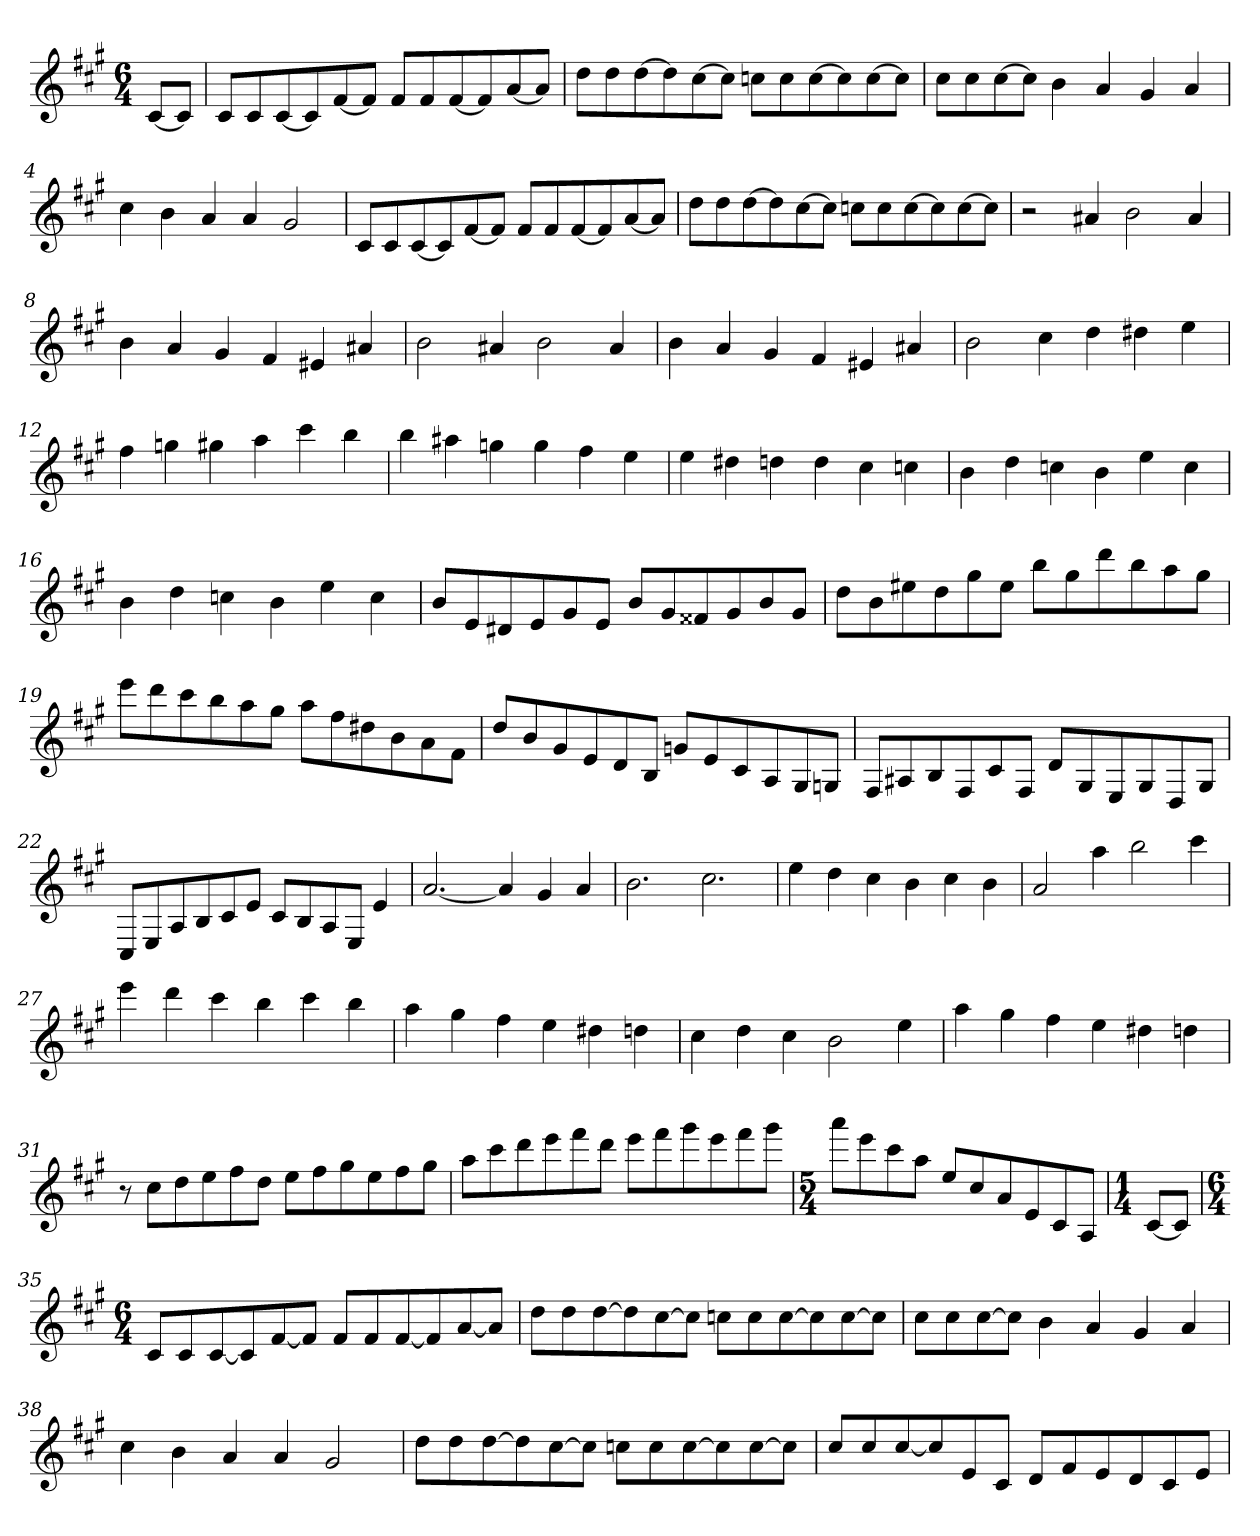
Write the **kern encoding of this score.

**kern
*part1
*staff1
*clefG2
*k[f#c#g#]
*A:
*M6/4
=
[8c#/L
8c#/J]
=1
8c#/L
8c#/
[8c#/
8c#/]
[8f#/
8f#/J]
8f#/L
8f#/
[8f#/
8f#/]
[8a/
8a/J]
=2
8dd\L
8dd\
[8dd\
8dd\]
[8cc#\
8cc#\J]
8ccn\L
8cc\
[8cc\
8cc\]
[8cc\
8cc\J]
=3
8cc#\L
8cc#\
[8cc#\
8cc#\J]
4b
4a
4g#
4a
=4
4cc#
4b
4a
4a
2g#
=5
8c#/L
8c#/
[8c#/
8c#/]
[8f#/
8f#/J]
8f#/L
8f#/
[8f#/
8f#/]
[8a/
8a/J]
=6
8dd\L
8dd\
[8dd\
8dd\]
[8cc#\
8cc#\J]
8ccn\L
8cc\
[8cc\
8cc\]
[8cc\
8cc\J]
=7
2r
4a#X
2b
4a#
=8
4b
4a
4g#
4f#
4e#X
4a#X
=9
2b
4a#X
2b
4a#
=10
4b
4a
4g#
4f#
4e#X
4a#X
=11
2b
4cc#
4dd
4dd#X
4ee
=12
4ff#
4ggn
4gg#X
4aa
4ccc#
4bb
=13
4bb
4aa#X
4ggn
4gg
4ff#
4ee
=14
4ee
4dd#X
4ddn
4dd
4cc#
4ccn
=15
4b
4dd
4ccn
4b
4ee
4cc
=16
4b
4dd
4ccn
4b
4ee
4cc
=17
8b/L
8e/
8d#X/
8e/
8g#/
8e/J
8b/L
8g#/
8f##X/
8g#/
8b/
8g#/J
=18
8dd\L
8b\
8ee#X\
8dd\
8gg#\
8ee#\J
8bb\L
8gg#\
8ddd\
8bb\
8aa\
8gg#\J
=19
8eee\L
8ddd\
8ccc#\
8bb\
8aa\
8gg#\J
8aa\L
8ff#\
8dd#X\
8b\
8a\
8f#\J
=20
8dd/L
8b/
8g#/
8e/
8d/
8B/J
8gn/L
8e/
8c#/
8A/
8G#/
8Gn/J
=21
8F#/L
8A#X/
8B/
8F#/
8c#/
8F#/J
8d/L
8G#/
8E/
8G#/
8D/
8G#/J
=22
8C#/L
8E/
8A/
8B/
8c#/
8e/J
8c#/L
8B/
8A/
8E/J
4e
=23
[2.a
4a]
4g#
4a
=24
2.b
2.cc#
=25
4ee
4dd
4cc#
4b
4cc#
4b
=26
2a
4aa
2bb
4ccc#
=27
4eee
4ddd
4ccc#
4bb
4ccc#
4bb
=28
4aa
4gg#
4ff#
4ee
4dd#X
4ddn
=29
4cc#
4dd
4cc#
2b
4ee
=30
4aa
4gg#
4ff#
4ee
4dd#X
4ddn
=31
8r
8cc#\L
8dd\
8ee\
8ff#\
8dd\J
8ee\L
8ff#\
8gg#\
8ee\
8ff#\
8gg#\J
=32
8aa\L
8ccc#\
8ddd\
8eee\
8fff#\
8ddd\J
8eee\L
8fff#\
8ggg#\
8eee\
8fff#\
8ggg#\J
=33
*M5/4
8aaa\L
8eee\
8ccc#\
8aa\J
8ee/L
8cc#/
8a/
8e/
8c#/
8A/J
=34
*M1/4
[8c#/L
8c#/J]
=35
*M6/4
8c#/L
8c#/
[8c#/
8c#/]
[8f#/
8f#/J]
8f#/L
8f#/
[8f#/
8f#/]
[8a/
8a/J]
=36
8dd\L
8dd\
[8dd\
8dd\]
[8cc#\
8cc#\J]
8ccn\L
8cc\
[8cc\
8cc\]
[8cc\
8cc\J]
=37
8cc#\L
8cc#\
[8cc#\
8cc#\J]
4b
4a
4g#
4a
=38
4cc#
4b
4a
4a
2g#
=39
8dd\L
8dd\
[8dd\
8dd\]
[8cc#\
8cc#\J]
8ccn\L
8cc\
[8cc\
8cc\]
[8cc\
8cc\J]
=40
8cc#/L
8cc#/
[8cc#/
8cc#/]
8e/
8c#/J
8d/L
8f#/
8e/
8d/
8c#/
8e/J
=
*-
